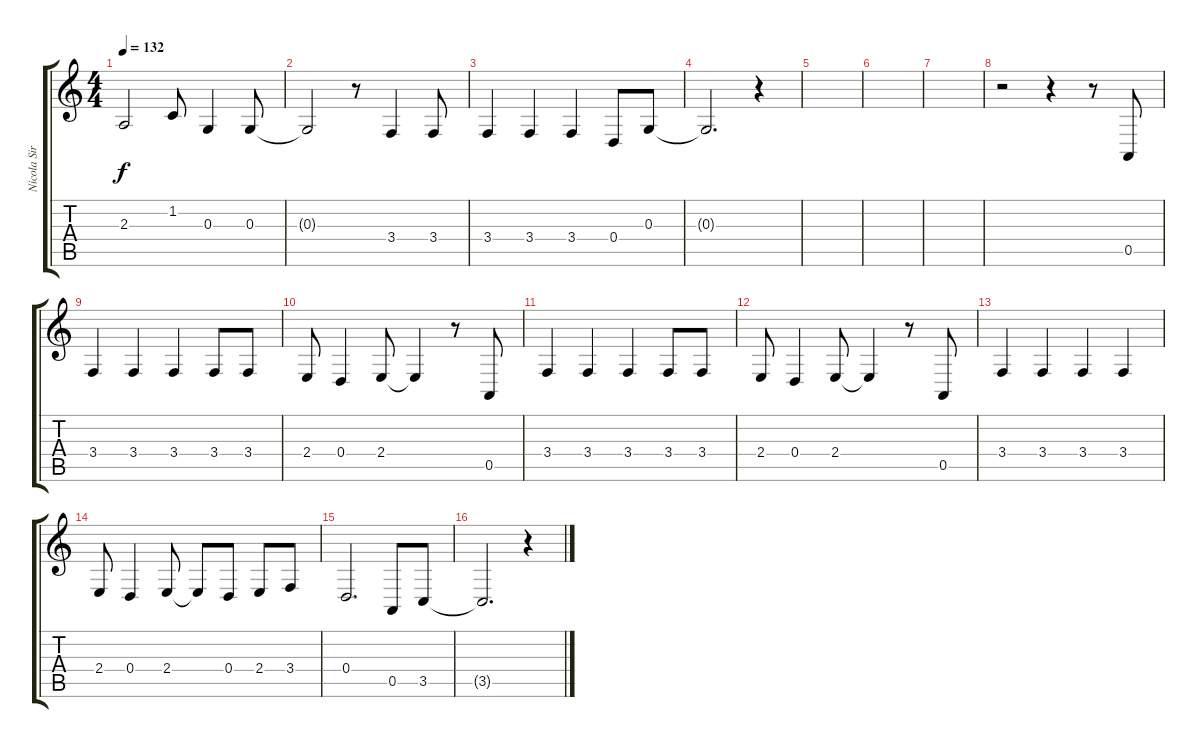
\track ("Nicola Sirkis" "Nicola Sir") {instrument violin}
\staff {score tabs}
\tuning (E4 B3 G3 D3 A2 E2) {hide}
\ts (4 4)
\tempo 132
\clef g2
\ks c
2.3.2{dy f} 1.2.8 0.3.4 0.3.8 |
0.3{t}.2 r.8 3.4.4 3.4.8 |
3.4.4 3.4.4 3.4.4 0.4.8 0.3.8 |
0.3{t}.2{d} r.4 |
|
|
|
r.2 r.4 r.8 0.5.8 |
3.4.4 3.4.4 3.4.4 3.4.8 3.4.8 |
2.4.8 0.4.4 2.4.8 2.4{t}.4 r.8 0.5.8 |
3.4.4 3.4.4 3.4.4 3.4.8 3.4.8 |
2.4.8 0.4.4 2.4.8 2.4{t}.4 r.8 0.5.8 |
3.4.4 3.4.4 3.4.4 3.4.4 |
2.4.8 0.4.4 2.4.8 2.4{t}.8 0.4.8 2.4.8 3.4.8 |
0.4.2{d} 0.5.8 3.5.8 |
3.5{t}.2{d} r.4
